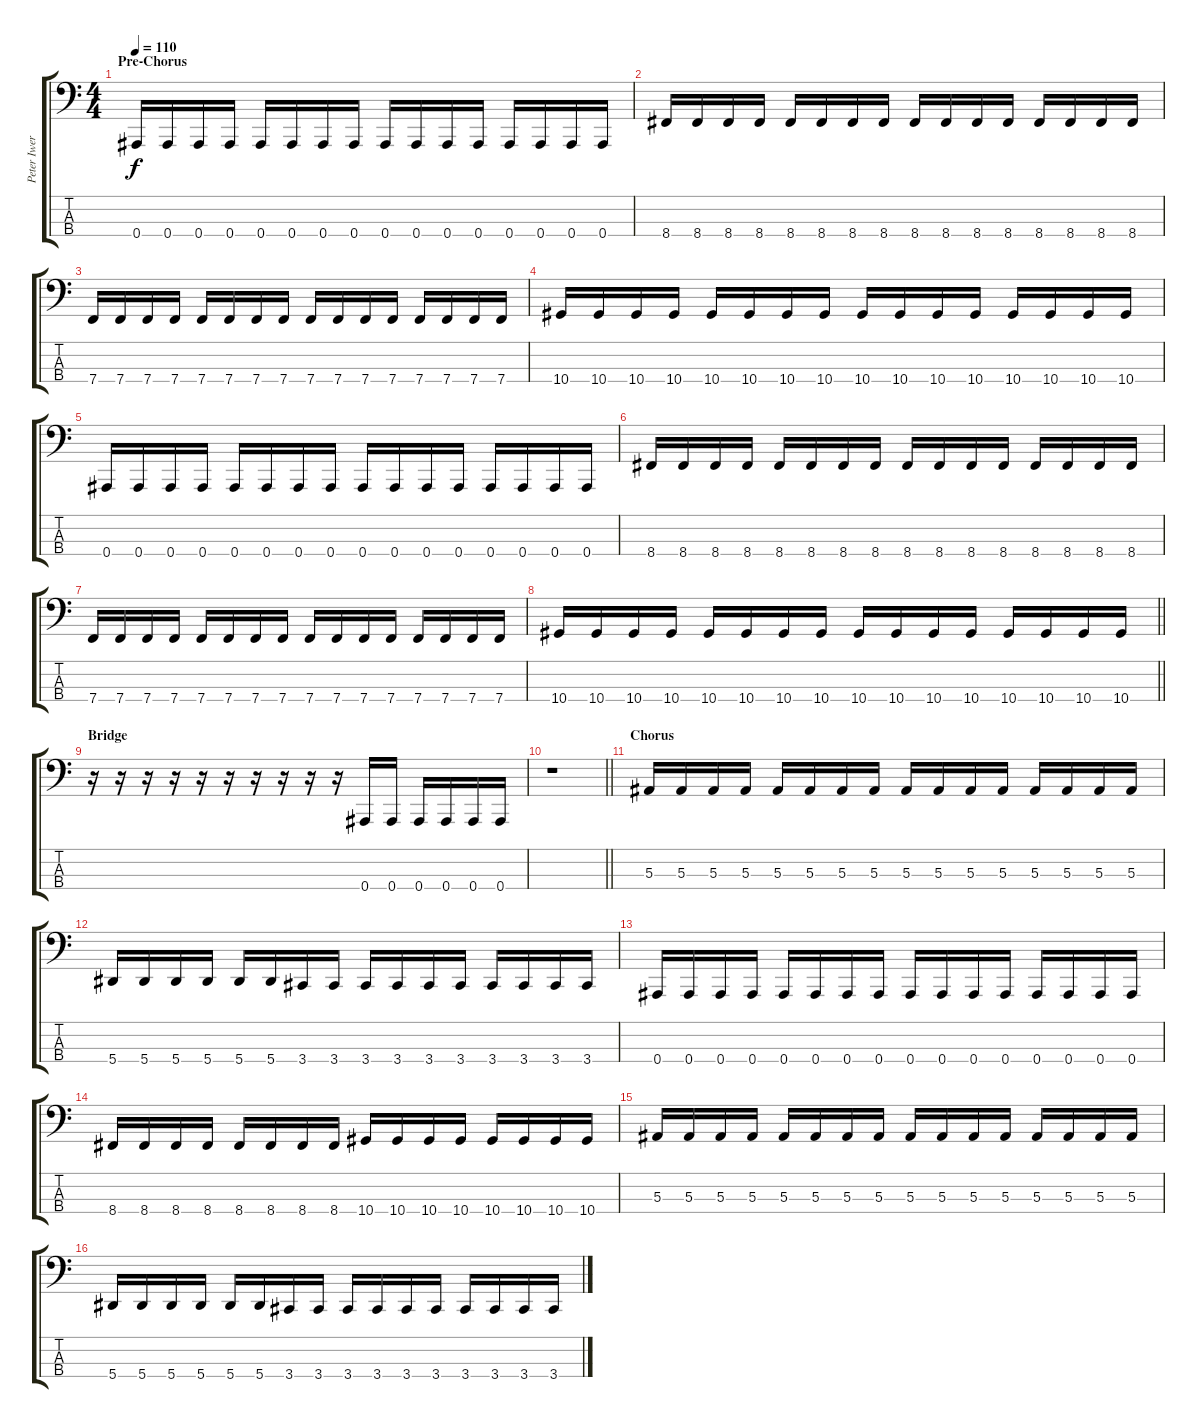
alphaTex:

\track ("Peter Iwers" "Peter Iwer") {instrument electricbassfinger}
\staff {score tabs}
\tuning (Eb2 Bb1 F1 Bb0) {hide}
\ts (4 4)
\section ("" "Pre-Chorus")
\tempo 110
\clef f4
\ks c
0.4.16{dy f} 0.4.16 0.4.16 0.4.16 0.4.16 0.4.16 0.4.16 0.4.16 0.4.16 0.4.16 0.4.16 0.4.16 0.4.16 0.4.16 0.4.16 0.4.16 |
8.4.16 8.4.16 8.4.16 8.4.16 8.4.16 8.4.16 8.4.16 8.4.16 8.4.16 8.4.16 8.4.16 8.4.16 8.4.16 8.4.16 8.4.16 8.4.16 |
7.4.16 7.4.16 7.4.16 7.4.16 7.4.16 7.4.16 7.4.16 7.4.16 7.4.16 7.4.16 7.4.16 7.4.16 7.4.16 7.4.16 7.4.16 7.4.16 |
10.4.16 10.4.16 10.4.16 10.4.16 10.4.16 10.4.16 10.4.16 10.4.16 10.4.16 10.4.16 10.4.16 10.4.16 10.4.16 10.4.16 10.4.16 10.4.16 |
0.4.16 0.4.16 0.4.16 0.4.16 0.4.16 0.4.16 0.4.16 0.4.16 0.4.16 0.4.16 0.4.16 0.4.16 0.4.16 0.4.16 0.4.16 0.4.16 |
8.4.16 8.4.16 8.4.16 8.4.16 8.4.16 8.4.16 8.4.16 8.4.16 8.4.16 8.4.16 8.4.16 8.4.16 8.4.16 8.4.16 8.4.16 8.4.16 |
7.4.16 7.4.16 7.4.16 7.4.16 7.4.16 7.4.16 7.4.16 7.4.16 7.4.16 7.4.16 7.4.16 7.4.16 7.4.16 7.4.16 7.4.16 7.4.16 |
\barLineRight lightlight
10.4.16 10.4.16 10.4.16 10.4.16 10.4.16 10.4.16 10.4.16 10.4.16 10.4.16 10.4.16 10.4.16 10.4.16 10.4.16 10.4.16 10.4.16 10.4.16 |
\section ("" "Bridge")
r.16 r.16 r.16 r.16 r.16 r.16 r.16 r.16 r.16 r.16 0.4.16 0.4.16 0.4.16 0.4.16 0.4.16 0.4.16 |
\barLineRight lightlight
r.1 |
\section ("" "Chorus")
5.3.16 5.3.16 5.3.16 5.3.16 5.3.16 5.3.16 5.3.16 5.3.16 5.3.16 5.3.16 5.3.16 5.3.16 5.3.16 5.3.16 5.3.16 5.3.16 |
5.4.16 5.4.16 5.4.16 5.4.16 5.4.16 5.4.16 3.4.16 3.4.16 3.4.16 3.4.16 3.4.16 3.4.16 3.4.16 3.4.16 3.4.16 3.4.16 |
0.4.16 0.4.16 0.4.16 0.4.16 0.4.16 0.4.16 0.4.16 0.4.16 0.4.16 0.4.16 0.4.16 0.4.16 0.4.16 0.4.16 0.4.16 0.4.16 |
8.4.16 8.4.16 8.4.16 8.4.16 8.4.16 8.4.16 8.4.16 8.4.16 10.4.16 10.4.16 10.4.16 10.4.16 10.4.16 10.4.16 10.4.16 10.4.16 |
5.3.16 5.3.16 5.3.16 5.3.16 5.3.16 5.3.16 5.3.16 5.3.16 5.3.16 5.3.16 5.3.16 5.3.16 5.3.16 5.3.16 5.3.16 5.3.16 |
5.4.16 5.4.16 5.4.16 5.4.16 5.4.16 5.4.16 3.4.16 3.4.16 3.4.16 3.4.16 3.4.16 3.4.16 3.4.16 3.4.16 3.4.16 3.4.16
